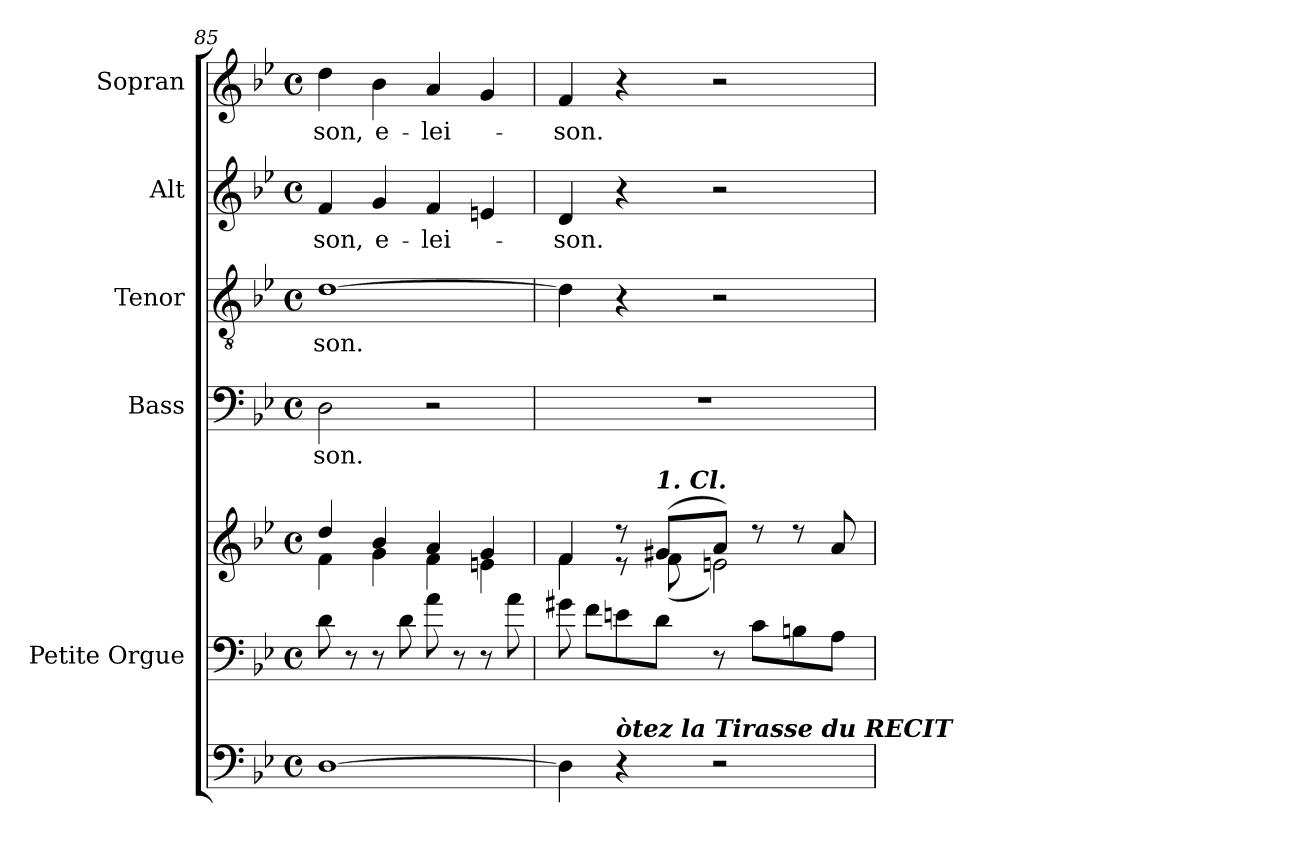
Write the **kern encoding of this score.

**kern	**kern	**kern	**kern	**text	**kern	**text	**kern	**text	**kern	**text
*part6	*part5	*part5	*part4	*part4	*part3	*part3	*part2	*part2	*part1	*part1
*staff7	*staff6	*staff5	*staff4	*staff4	*staff3	*staff3	*staff2	*staff2	*staff1	*staff1
*	*I"Petite Orgue	*	*I"Bass	*	*I"Tenor	*	*I"Alt	*	*I"Sopran	*
*	*I'Org. 1	*	*I'B.	*	*I'T.	*	*I'A.	*	*I'S.	*
!!LO:PB:g=z
*clefF4	*clefF4	*clefG2	*clefF4	*	*clefGv2	*	*clefG2	*	*clefG2	*
*k[b-e-]	*k[b-e-]	*k[b-e-]	*k[b-e-]	*	*k[b-e-]	*	*k[b-e-]	*	*k[b-e-]	*
*B-:	*B-:	*B-:	*B-:	*	*B-:	*	*B-:	*	*B-:	*
*M4/4	*M4/4	*M4/4	*M4/4	*	*M4/4	*	*M4/4	*	*M4/4	*
*met(c)	*met(c)	*met(c)	*met(c)	*	*met(c)	*	*met(c)	*	*met(c)	*
=85	=85	=85	=85	=85	=85	=85	=85	=85	=85	=85
*	*	*^	*	*	*	*	*	*	*	*
!	!	!	!	!	!LO:LY:b	!	!LO:LY:b	!	!LO:LY:b	!	!LO:LY:b
[1D	8d\	4dd/	4f\	2D\	-son.	[1d	-son.	4f/	-son,	4dd\	-son,
.	8r	.	.	.	.	.	.	.	.	.	.
!	!	!	!	!	!	!	!	!	!LO:LY:b	!	!LO:LY:b
.	8r	4b-/	4g\	.	.	.	.	4g/	e-	4b-\	e-
.	8d\	.	.	.	.	.	.	.	.	.	.
!	!	!	!	!	!	!	!	!	!LO:LY:b	!	!LO:LY:b
.	8a\	4a/	4f\	2r	.	.	.	4f/	-lei-	4a/	-lei-
.	8r	.	.	.	.	.	.	.	.	.	.
.	8r	4g/	4en\	.	.	.	.	4en/	.	4g/	.
.	8a\	.	.	.	.	.	.	.	.	.	.
=86	=86	=86	=86	=86	=86	=86	=86	=86	=86	=86	=86
!	!	!	!	!	!	!	!	!	!LO:LY:b	!	!LO:LY:b
4D\]	8g#X\	4f/	4f\	1r	.	4d\]	.	4d/	-son.	4f/	-son.
.	8f\L	.	.	.	.	.	.	.	.	.	.
!LO:TX:a:Bi:t=òtez la Tirasse du RECIT	!	!	!	!	!	!	!	!	!	!	!
4r	8en\	8r	8r	.	.	4r	.	4r	.	4r	.
!	!	!LO:TX:a:Bi:t=1. Cl.	!	!	!	!	!	!	!	!	!
.	8d\J	(>8g#X/L	(<8f\	.	.	.	.	.	.	.	.
2r	8r	8a/J)	2en\)	.	.	2r	.	2r	.	2r	.
.	8c\L	8r	.	.	.	.	.	.	.	.	.
.	8Bn\	8r	.	.	.	.	.	.	.	.	.
.	8A\J	8a/	.	.	.	.	.	.	.	.	.
*	*	*v	*v	*	*	*	*	*	*	*	*
=	=	=	=	=	=	=	=	=	=	=
*-	*-	*-	*-	*-	*-	*-	*-	*-	*-	*-
